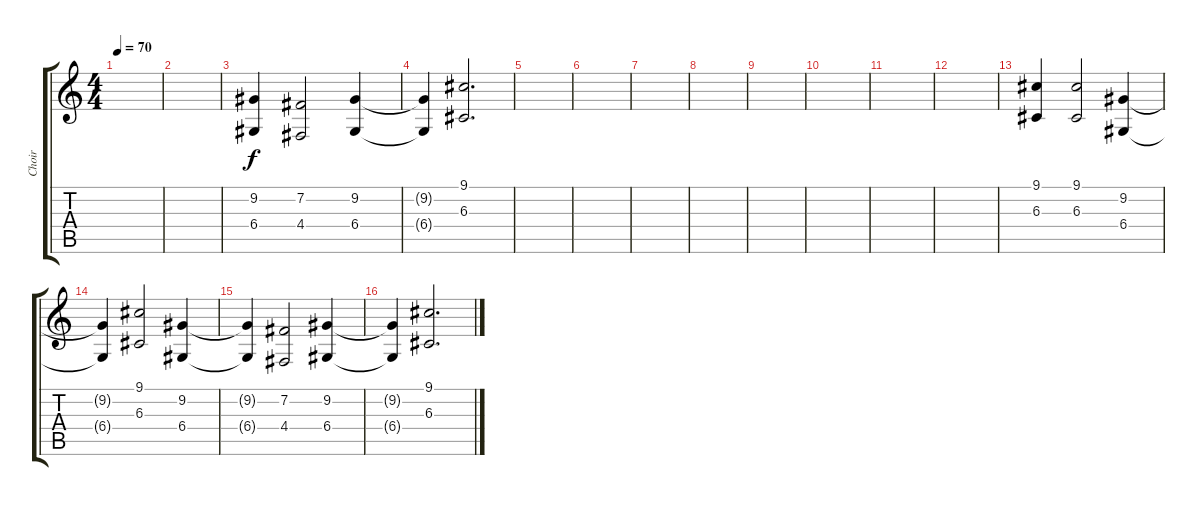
\track ("Choir" "Choir") {instrument choiraahs}
\staff {score tabs}
\tuning (E4 B3 G3 D3 A2 E2) {hide}
\ts (4 4)
\tempo 70
\clef g2
\ks c
|
|
(9.2 6.4).4 (7.2 4.4).2 (9.2 6.4).4 |
(9.2{t} 6.4{t}).4 (9.1 6.3).2{d} |
|
|
|
|
|
|
|
|
(9.1 6.3).4{volume 8} (9.1 6.3).2 (9.2 6.4).4 |
(9.2{t} 6.4{t}).4 (9.1 6.3).2 (9.2 6.4).4 |
(9.2{t} 6.4{t}).4 (7.2 4.4).2 (9.2 6.4).4 |
(9.2{t} 6.4{t}).4 (9.1 6.3).2{d}
